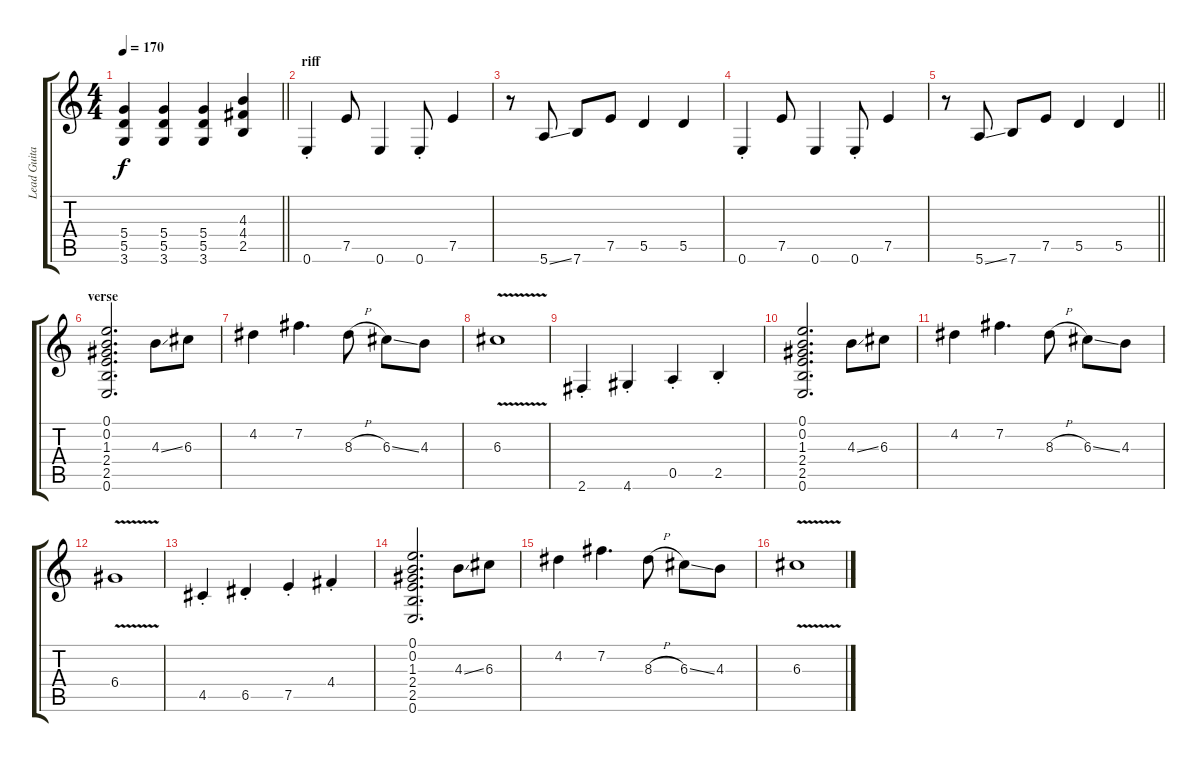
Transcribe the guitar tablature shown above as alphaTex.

\track ("Lead Guitar" "Lead Guita") {instrument distortionguitar}
\staff {score tabs}
\tuning (E4 B3 G3 D3 A2 E2) {hide}
\ts (4 4)
\tempo 170
\clef g2
\barLineRight lightlight
\ks c
(5.4 5.5 3.6).4{dy f} (5.4 5.5 3.6).4 (5.4 5.5 3.6).4 (4.3 4.4 2.5).4 |
\section ("" "riff")
0.6{st}.4 7.5.8 0.6.4 0.6{st}.8 7.5.4 |
r.8 5.6{ss}.8 7.6.8 7.5.8 5.5.4 5.5.4 |
0.6{st}.4 7.5.8 0.6.4 0.6{st}.8 7.5.4 |
\barLineRight lightlight
r.8 5.6{ss}.8 7.6.8 7.5.8 5.5.4 5.5.4 |
\section ("" "verse")
(0.1 0.2 1.3 2.4 2.5 0.6).2{d} 4.3{ss}.8 6.3.8 |
4.2.4 7.2.4{d} 8.3{h}.8 6.3{ss}.8 4.3.8 |
6.3{v}.1 |
2.6{st}.4 4.6{st}.4 0.5{st}.4 2.5{st}.4 |
(0.1 0.2 1.3 2.4 2.5 0.6).2{d} 4.3{ss}.8 6.3.8 |
4.2.4 7.2.4{d} 8.3{h}.8 6.3{ss}.8 4.3.8 |
6.4{v}.1 |
4.5{st}.4 6.5{st}.4 7.5{st}.4 4.4{st}.4 |
(0.1 0.2 1.3 2.4 2.5 0.6).2{d} 4.3{ss}.8 6.3.8 |
4.2.4 7.2.4{d} 8.3{h}.8 6.3{ss}.8 4.3.8 |
6.3{v}.1
